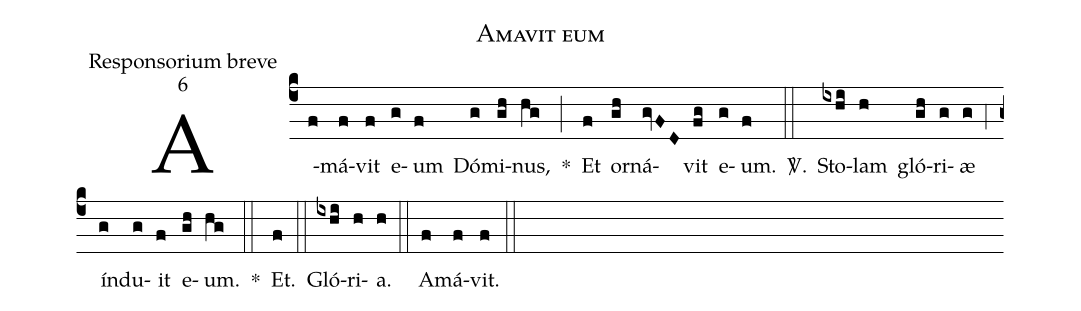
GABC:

name:Amavit eum;
office-part:Responsorium breve;
mode:6;
%%
(c4) A(f)má(f)vit(f) e(g)um(f) Dó(g)mi(gh)nus,(hg) *(;) Et(f) or(gh)ná(gvFD)vit(fg) e(g)um.(f) <sp>V/</sp>.(::) Sto(ixhi)lam(h) gló(gh)ri(g)æ(g) (;4) ín(g)du(g)it(f) e(gh)um.(hg) *(::) Et.(f) (::) Gló(ixhi)ri(h)a.(h) (::) A(f)má(f)vit.(f) (::)
